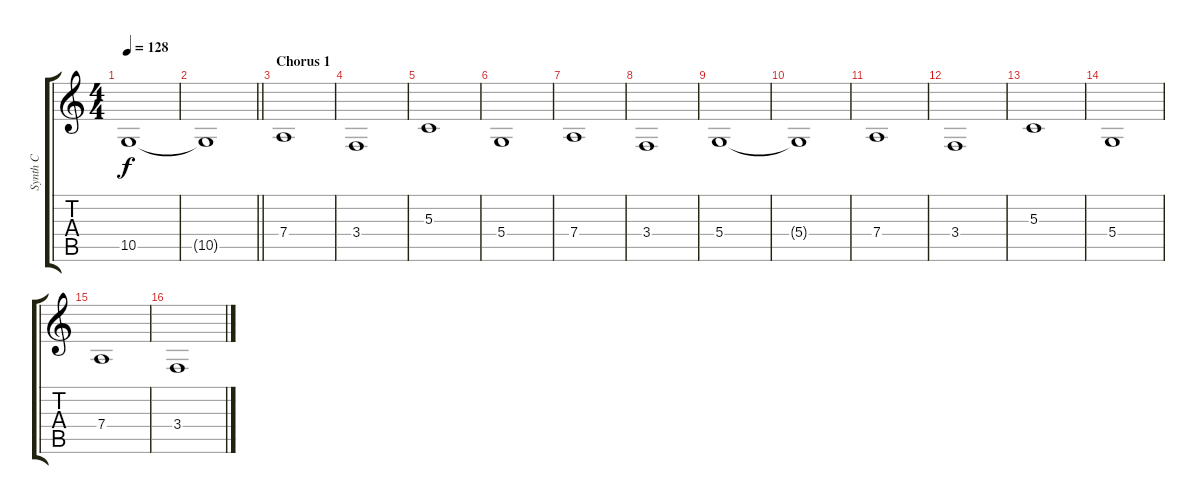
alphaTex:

\track ("Synth C" "Synth C") {instrument pad2warm}
\staff {score tabs}
\tuning (E4 B3 G3 D3 A2 E2) {hide}
\ts (4 4)
\tempo 128
\clef g2
\ks c
10.5{t}.1{dy f} |
\barLineRight lightlight
10.5{t}.1 |
\section ("" "Chorus 1")
7.4.1 |
3.4.1 |
5.3.1 |
5.4.1 |
7.4.1 |
3.4.1 |
5.4.1 |
5.4{t}.1 |
7.4.1 |
3.4.1 |
5.3.1 |
5.4.1 |
7.4.1 |
3.4.1
